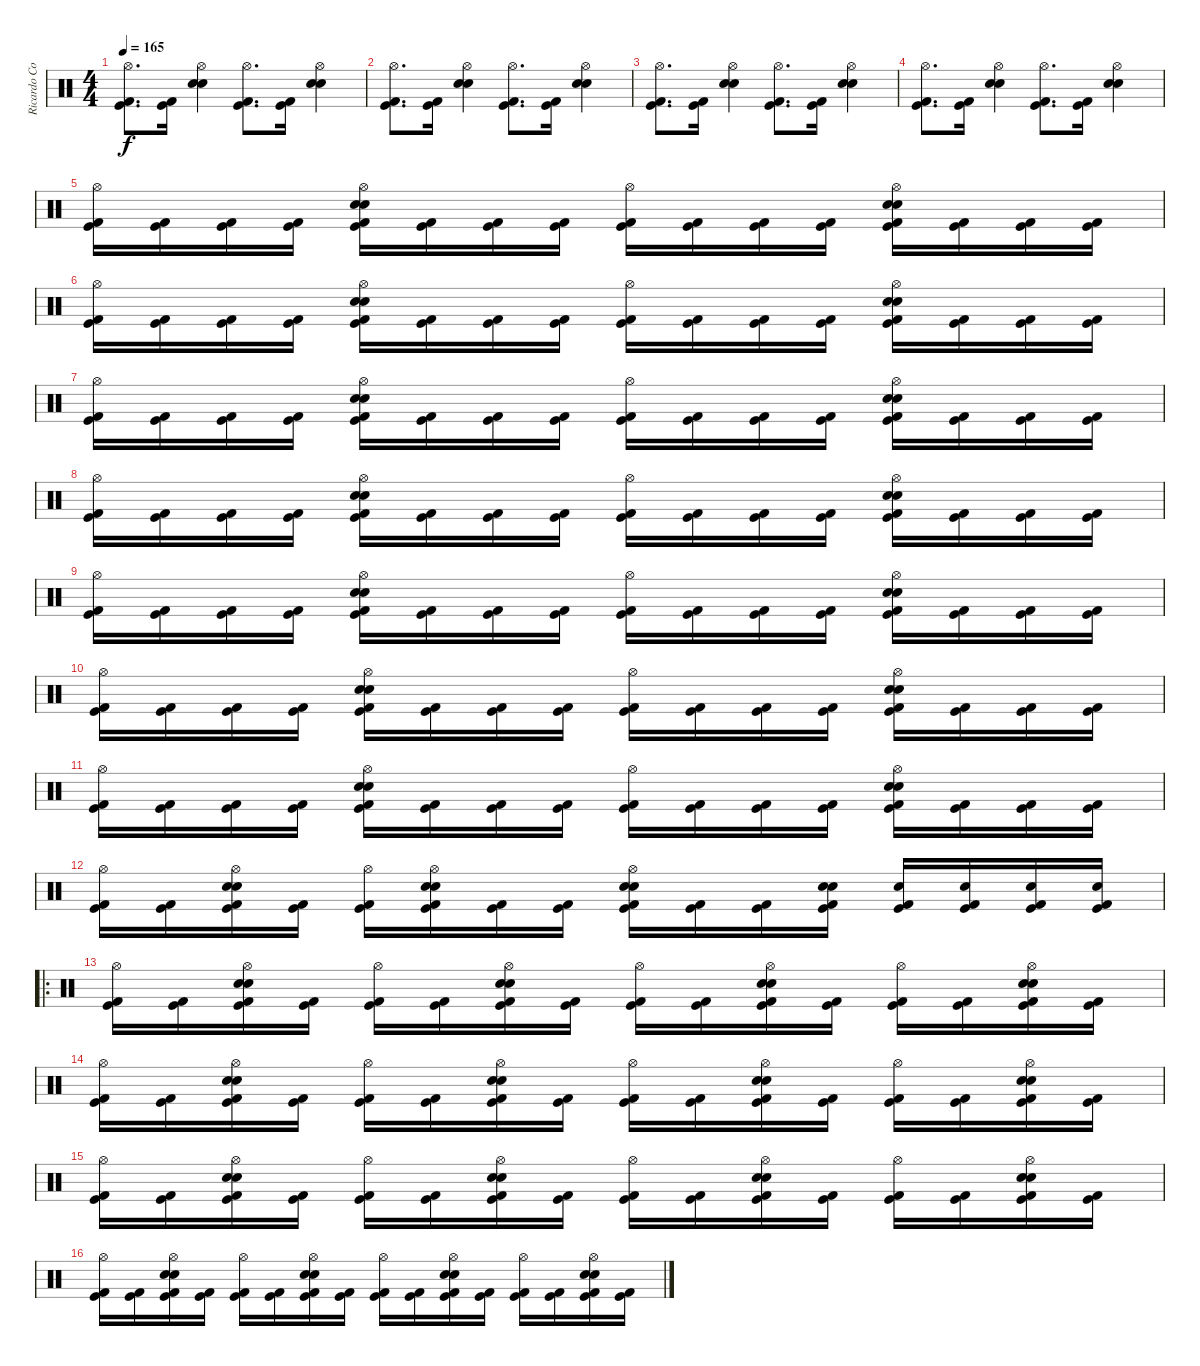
\track ("Ricardo Confessori" "Ricardo Co") {instrument percussion}
\staff {score}
\articulation defaults
\ts (4 4)
\tempo 165
\clef neutral
\ks c
("Hi-Hat (open)" "Kick (hit) 2" "Kick (hit)").8{d dy f} ("Kick (hit) 2" "Kick (hit)").16 ("Hi-Hat (open)" "Electric Snare (hit)" "Snare (hit) 2").4 ("Hi-Hat (open)" "Kick (hit) 2" "Kick (hit)").8{d} ("Kick (hit) 2" "Kick (hit)").16 ("Hi-Hat (open)" "Electric Snare (hit)" "Snare (hit) 2").4 |
("Hi-Hat (open)" "Kick (hit) 2" "Kick (hit)").8{d} ("Kick (hit) 2" "Kick (hit)").16 ("Hi-Hat (open)" "Electric Snare (hit)" "Snare (hit) 2").4 ("Hi-Hat (open)" "Kick (hit) 2" "Kick (hit)").8{d} ("Kick (hit) 2" "Kick (hit)").16 ("Hi-Hat (open)" "Electric Snare (hit)" "Snare (hit) 2").4 |
("Hi-Hat (open)" "Kick (hit) 2" "Kick (hit)").8{d} ("Kick (hit) 2" "Kick (hit)").16 ("Hi-Hat (open)" "Electric Snare (hit)" "Snare (hit) 2").4 ("Hi-Hat (open)" "Kick (hit) 2" "Kick (hit)").8{d} ("Kick (hit) 2" "Kick (hit)").16 ("Hi-Hat (open)" "Electric Snare (hit)" "Snare (hit) 2").4 |
("Hi-Hat (open)" "Kick (hit) 2" "Kick (hit)").8{d} ("Kick (hit) 2" "Kick (hit)").16 ("Hi-Hat (open)" "Electric Snare (hit)" "Snare (hit) 2").4 ("Hi-Hat (open)" "Kick (hit) 2" "Kick (hit)").8{d} ("Kick (hit) 2" "Kick (hit)").16 ("Hi-Hat (open)" "Electric Snare (hit)" "Snare (hit) 2").4 |
("Hi-Hat (open)" "Kick (hit) 2" "Kick (hit)").16 ("Kick (hit) 2" "Kick (hit)").16 ("Kick (hit) 2" "Kick (hit)").16 ("Kick (hit) 2" "Kick (hit)").16 ("Hi-Hat (open)" "Electric Snare (hit)" "Snare (hit) 2" "Kick (hit) 2" "Kick (hit)").16 ("Kick (hit) 2" "Kick (hit)").16 ("Kick (hit) 2" "Kick (hit)").16 ("Kick (hit) 2" "Kick (hit)").16 ("Hi-Hat (open)" "Kick (hit) 2" "Kick (hit)").16 ("Kick (hit) 2" "Kick (hit)").16 ("Kick (hit) 2" "Kick (hit)").16 ("Kick (hit) 2" "Kick (hit)").16 ("Hi-Hat (open)" "Electric Snare (hit)" "Snare (hit) 2" "Kick (hit) 2" "Kick (hit)").16 ("Kick (hit) 2" "Kick (hit)").16 ("Kick (hit) 2" "Kick (hit)").16 ("Kick (hit) 2" "Kick (hit)").16 |
("Hi-Hat (open)" "Kick (hit) 2" "Kick (hit)").16 ("Kick (hit) 2" "Kick (hit)").16 ("Kick (hit) 2" "Kick (hit)").16 ("Kick (hit) 2" "Kick (hit)").16 ("Hi-Hat (open)" "Electric Snare (hit)" "Snare (hit) 2" "Kick (hit) 2" "Kick (hit)").16 ("Kick (hit) 2" "Kick (hit)").16 ("Kick (hit) 2" "Kick (hit)").16 ("Kick (hit) 2" "Kick (hit)").16 ("Hi-Hat (open)" "Kick (hit) 2" "Kick (hit)").16 ("Kick (hit) 2" "Kick (hit)").16 ("Kick (hit) 2" "Kick (hit)").16 ("Kick (hit) 2" "Kick (hit)").16 ("Hi-Hat (open)" "Electric Snare (hit)" "Snare (hit) 2" "Kick (hit) 2" "Kick (hit)").16 ("Kick (hit) 2" "Kick (hit)").16 ("Kick (hit) 2" "Kick (hit)").16 ("Kick (hit) 2" "Kick (hit)").16 |
("Hi-Hat (open)" "Kick (hit) 2" "Kick (hit)").16 ("Kick (hit) 2" "Kick (hit)").16 ("Kick (hit) 2" "Kick (hit)").16 ("Kick (hit) 2" "Kick (hit)").16 ("Hi-Hat (open)" "Electric Snare (hit)" "Snare (hit) 2" "Kick (hit) 2" "Kick (hit)").16 ("Kick (hit) 2" "Kick (hit)").16 ("Kick (hit) 2" "Kick (hit)").16 ("Kick (hit) 2" "Kick (hit)").16 ("Hi-Hat (open)" "Kick (hit) 2" "Kick (hit)").16 ("Kick (hit) 2" "Kick (hit)").16 ("Kick (hit) 2" "Kick (hit)").16 ("Kick (hit) 2" "Kick (hit)").16 ("Hi-Hat (open)" "Electric Snare (hit)" "Snare (hit) 2" "Kick (hit) 2" "Kick (hit)").16 ("Kick (hit) 2" "Kick (hit)").16 ("Kick (hit) 2" "Kick (hit)").16 ("Kick (hit) 2" "Kick (hit)").16 |
("Hi-Hat (open)" "Kick (hit) 2" "Kick (hit)").16 ("Kick (hit) 2" "Kick (hit)").16 ("Kick (hit) 2" "Kick (hit)").16 ("Kick (hit) 2" "Kick (hit)").16 ("Hi-Hat (open)" "Electric Snare (hit)" "Snare (hit) 2" "Kick (hit) 2" "Kick (hit)").16 ("Kick (hit) 2" "Kick (hit)").16 ("Kick (hit) 2" "Kick (hit)").16 ("Kick (hit) 2" "Kick (hit)").16 ("Hi-Hat (open)" "Kick (hit) 2" "Kick (hit)").16 ("Kick (hit) 2" "Kick (hit)").16 ("Kick (hit) 2" "Kick (hit)").16 ("Kick (hit) 2" "Kick (hit)").16 ("Hi-Hat (open)" "Electric Snare (hit)" "Snare (hit) 2" "Kick (hit) 2" "Kick (hit)").16 ("Kick (hit) 2" "Kick (hit)").16 ("Kick (hit) 2" "Kick (hit)").16 ("Kick (hit) 2" "Kick (hit)").16 |
("Hi-Hat (open)" "Kick (hit) 2" "Kick (hit)").16 ("Kick (hit) 2" "Kick (hit)").16 ("Kick (hit) 2" "Kick (hit)").16 ("Kick (hit) 2" "Kick (hit)").16 ("Hi-Hat (open)" "Electric Snare (hit)" "Snare (hit) 2" "Kick (hit) 2" "Kick (hit)").16 ("Kick (hit) 2" "Kick (hit)").16 ("Kick (hit) 2" "Kick (hit)").16 ("Kick (hit) 2" "Kick (hit)").16 ("Hi-Hat (open)" "Kick (hit) 2" "Kick (hit)").16 ("Kick (hit) 2" "Kick (hit)").16 ("Kick (hit) 2" "Kick (hit)").16 ("Kick (hit) 2" "Kick (hit)").16 ("Hi-Hat (open)" "Electric Snare (hit)" "Snare (hit) 2" "Kick (hit) 2" "Kick (hit)").16 ("Kick (hit) 2" "Kick (hit)").16 ("Kick (hit) 2" "Kick (hit)").16 ("Kick (hit) 2" "Kick (hit)").16 |
("Hi-Hat (open)" "Kick (hit) 2" "Kick (hit)").16 ("Kick (hit) 2" "Kick (hit)").16 ("Kick (hit) 2" "Kick (hit)").16 ("Kick (hit) 2" "Kick (hit)").16 ("Hi-Hat (open)" "Electric Snare (hit)" "Snare (hit) 2" "Kick (hit) 2" "Kick (hit)").16 ("Kick (hit) 2" "Kick (hit)").16 ("Kick (hit) 2" "Kick (hit)").16 ("Kick (hit) 2" "Kick (hit)").16 ("Hi-Hat (open)" "Kick (hit) 2" "Kick (hit)").16 ("Kick (hit) 2" "Kick (hit)").16 ("Kick (hit) 2" "Kick (hit)").16 ("Kick (hit) 2" "Kick (hit)").16 ("Hi-Hat (open)" "Electric Snare (hit)" "Snare (hit) 2" "Kick (hit) 2" "Kick (hit)").16 ("Kick (hit) 2" "Kick (hit)").16 ("Kick (hit) 2" "Kick (hit)").16 ("Kick (hit) 2" "Kick (hit)").16 |
("Hi-Hat (open)" "Kick (hit) 2" "Kick (hit)").16 ("Kick (hit) 2" "Kick (hit)").16 ("Kick (hit) 2" "Kick (hit)").16 ("Kick (hit) 2" "Kick (hit)").16 ("Hi-Hat (open)" "Electric Snare (hit)" "Snare (hit) 2" "Kick (hit) 2" "Kick (hit)").16 ("Kick (hit) 2" "Kick (hit)").16 ("Kick (hit) 2" "Kick (hit)").16 ("Kick (hit) 2" "Kick (hit)").16 ("Hi-Hat (open)" "Kick (hit) 2" "Kick (hit)").16 ("Kick (hit) 2" "Kick (hit)").16 ("Kick (hit) 2" "Kick (hit)").16 ("Kick (hit) 2" "Kick (hit)").16 ("Hi-Hat (open)" "Electric Snare (hit)" "Snare (hit) 2" "Kick (hit) 2" "Kick (hit)").16 ("Kick (hit) 2" "Kick (hit)").16 ("Kick (hit) 2" "Kick (hit)").16 ("Kick (hit) 2" "Kick (hit)").16 |
("Hi-Hat (open)" "Kick (hit) 2" "Kick (hit)").16 ("Kick (hit) 2" "Kick (hit)").16 ("Hi-Hat (open)" "Electric Snare (hit)" "Snare (hit) 2" "Kick (hit) 2" "Kick (hit)").16 ("Kick (hit) 2" "Kick (hit)").16 ("Hi-Hat (open)" "Kick (hit) 2" "Kick (hit)").16 ("Hi-Hat (open)" "Electric Snare (hit)" "Snare (hit) 2" "Kick (hit) 2" "Kick (hit)").16 ("Kick (hit) 2" "Kick (hit)").16 ("Kick (hit) 2" "Kick (hit)").16 ("Hi-Hat (open)" "Electric Snare (hit)" "Snare (hit) 2" "Kick (hit) 2" "Kick (hit)").16 ("Kick (hit) 2" "Kick (hit)").16 ("Kick (hit) 2" "Kick (hit)").16 ("Electric Snare (hit)" "Snare (hit) 2" "Kick (hit) 2" "Kick (hit)").16 ("Electric Snare (hit)" "Kick (hit) 2" "Kick (hit)").16 ("Electric Snare (hit)" "Kick (hit) 2" "Kick (hit)").16 ("Electric Snare (hit)" "Kick (hit) 2" "Kick (hit)").16 ("Electric Snare (hit)" "Kick (hit) 2" "Kick (hit)").16 |
\ro
("Hi-Hat (open)" "Kick (hit) 2" "Kick (hit)").16 ("Kick (hit) 2" "Kick (hit)").16 ("Hi-Hat (open)" "Electric Snare (hit)" "Snare (hit) 2" "Kick (hit) 2" "Kick (hit)").16 ("Kick (hit) 2" "Kick (hit)").16 ("Hi-Hat (open)" "Kick (hit) 2" "Kick (hit)").16 ("Kick (hit) 2" "Kick (hit)").16 ("Hi-Hat (open)" "Electric Snare (hit)" "Snare (hit) 2" "Kick (hit) 2" "Kick (hit)").16 ("Kick (hit) 2" "Kick (hit)").16 ("Hi-Hat (open)" "Kick (hit) 2" "Kick (hit)").16 ("Kick (hit) 2" "Kick (hit)").16 ("Hi-Hat (open)" "Electric Snare (hit)" "Snare (hit) 2" "Kick (hit) 2" "Kick (hit)").16 ("Kick (hit) 2" "Kick (hit)").16 ("Hi-Hat (open)" "Kick (hit) 2" "Kick (hit)").16 ("Kick (hit) 2" "Kick (hit)").16 ("Hi-Hat (open)" "Electric Snare (hit)" "Snare (hit) 2" "Kick (hit) 2" "Kick (hit)").16 ("Kick (hit) 2" "Kick (hit)").16 |
("Hi-Hat (open)" "Kick (hit) 2" "Kick (hit)").16 ("Kick (hit) 2" "Kick (hit)").16 ("Hi-Hat (open)" "Electric Snare (hit)" "Snare (hit) 2" "Kick (hit) 2" "Kick (hit)").16 ("Kick (hit) 2" "Kick (hit)").16 ("Hi-Hat (open)" "Kick (hit) 2" "Kick (hit)").16 ("Kick (hit) 2" "Kick (hit)").16 ("Hi-Hat (open)" "Electric Snare (hit)" "Snare (hit) 2" "Kick (hit) 2" "Kick (hit)").16 ("Kick (hit) 2" "Kick (hit)").16 ("Hi-Hat (open)" "Kick (hit) 2" "Kick (hit)").16 ("Kick (hit) 2" "Kick (hit)").16 ("Hi-Hat (open)" "Electric Snare (hit)" "Snare (hit) 2" "Kick (hit) 2" "Kick (hit)").16 ("Kick (hit) 2" "Kick (hit)").16 ("Hi-Hat (open)" "Kick (hit) 2" "Kick (hit)").16 ("Kick (hit) 2" "Kick (hit)").16 ("Hi-Hat (open)" "Electric Snare (hit)" "Snare (hit) 2" "Kick (hit) 2" "Kick (hit)").16 ("Kick (hit) 2" "Kick (hit)").16 |
("Hi-Hat (open)" "Kick (hit) 2" "Kick (hit)").16 ("Kick (hit) 2" "Kick (hit)").16 ("Hi-Hat (open)" "Electric Snare (hit)" "Snare (hit) 2" "Kick (hit) 2" "Kick (hit)").16 ("Kick (hit) 2" "Kick (hit)").16 ("Hi-Hat (open)" "Kick (hit) 2" "Kick (hit)").16 ("Kick (hit) 2" "Kick (hit)").16 ("Hi-Hat (open)" "Electric Snare (hit)" "Snare (hit) 2" "Kick (hit) 2" "Kick (hit)").16 ("Kick (hit) 2" "Kick (hit)").16 ("Hi-Hat (open)" "Kick (hit) 2" "Kick (hit)").16 ("Kick (hit) 2" "Kick (hit)").16 ("Hi-Hat (open)" "Electric Snare (hit)" "Snare (hit) 2" "Kick (hit) 2" "Kick (hit)").16 ("Kick (hit) 2" "Kick (hit)").16 ("Hi-Hat (open)" "Kick (hit) 2" "Kick (hit)").16 ("Kick (hit) 2" "Kick (hit)").16 ("Hi-Hat (open)" "Electric Snare (hit)" "Snare (hit) 2" "Kick (hit) 2" "Kick (hit)").16 ("Kick (hit) 2" "Kick (hit)").16 |
("Hi-Hat (open)" "Kick (hit) 2" "Kick (hit)").16 ("Kick (hit) 2" "Kick (hit)").16 ("Hi-Hat (open)" "Electric Snare (hit)" "Snare (hit) 2" "Kick (hit) 2" "Kick (hit)").16 ("Kick (hit) 2" "Kick (hit)").16 ("Hi-Hat (open)" "Kick (hit) 2" "Kick (hit)").16 ("Kick (hit) 2" "Kick (hit)").16 ("Hi-Hat (open)" "Electric Snare (hit)" "Snare (hit) 2" "Kick (hit) 2" "Kick (hit)").16 ("Kick (hit) 2" "Kick (hit)").16 ("Hi-Hat (open)" "Kick (hit) 2" "Kick (hit)").16 ("Kick (hit) 2" "Kick (hit)").16 ("Hi-Hat (open)" "Electric Snare (hit)" "Snare (hit) 2" "Kick (hit) 2" "Kick (hit)").16 ("Kick (hit) 2" "Kick (hit)").16 ("Hi-Hat (open)" "Kick (hit) 2" "Kick (hit)").16 ("Kick (hit) 2" "Kick (hit)").16 ("Hi-Hat (open)" "Electric Snare (hit)" "Snare (hit) 2" "Kick (hit) 2" "Kick (hit)").16 ("Kick (hit) 2" "Kick (hit)").16
